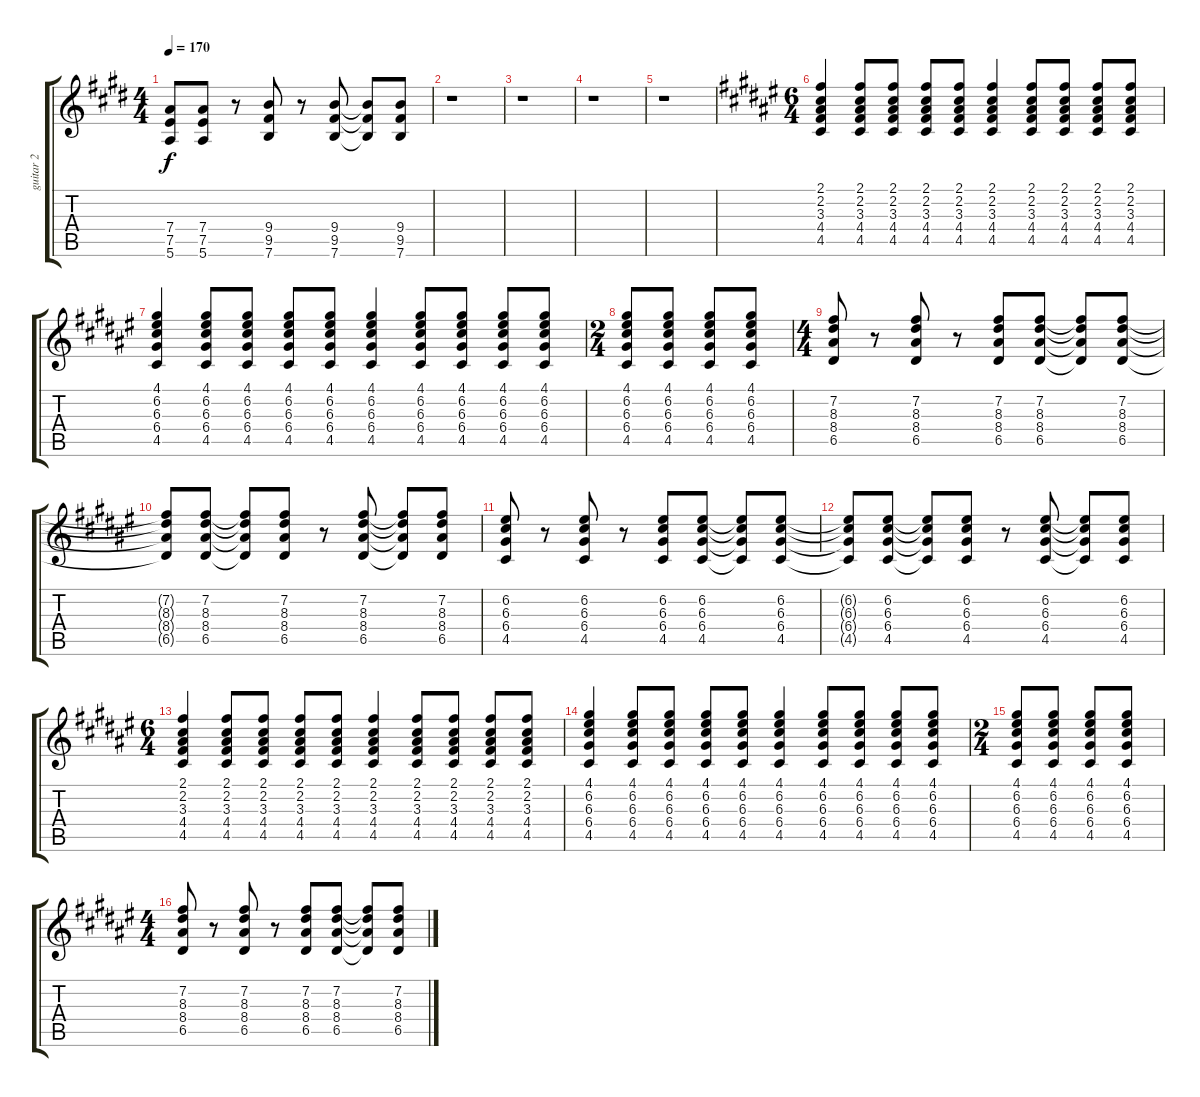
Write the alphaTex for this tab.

\track ("guitar 2" "guitar 2") {instrument overdrivenguitar}
\staff {score tabs}
\tuning (E4 B3 G3 D3 A2 E2) {hide}
\ts (4 4)
\tempo 170
\clef g2
\ks e
(7.4{t} 7.5{t} 5.6{t}).8{dy f} (7.4 7.5 5.6).8 r.8 (9.4 9.5 7.6).8 r.8 (9.4 9.5 7.6).8 (9.4{t} 9.5{t} 7.6{t}).8 (9.4 9.5 7.6).8 |
r.1 |
r.1 |
r.1 |
r.1 |
\ts (6 4)
\ks f#
(2.1 2.2 3.3 4.4 4.5).4 (2.1 2.2 3.3 4.4 4.5).8 (2.1 2.2 3.3 4.4 4.5).8 (2.1 2.2 3.3 4.4 4.5).8 (2.1 2.2 3.3 4.4 4.5).8 (2.1 2.2 3.3 4.4 4.5).4 (2.1 2.2 3.3 4.4 4.5).8 (2.1 2.2 3.3 4.4 4.5).8 (2.1 2.2 3.3 4.4 4.5).8 (2.1 2.2 3.3 4.4 4.5).8 |
(4.1 6.2 6.3 6.4 4.5).4 (4.1 6.2 6.3 6.4 4.5).8 (4.1 6.2 6.3 6.4 4.5).8 (4.1 6.2 6.3 6.4 4.5).8 (4.1 6.2 6.3 6.4 4.5).8 (4.1 6.2 6.3 6.4 4.5).4 (4.1 6.2 6.3 6.4 4.5).8 (4.1 6.2 6.3 6.4 4.5).8 (4.1 6.2 6.3 6.4 4.5).8 (4.1 6.2 6.3 6.4 4.5).8 |
\ts (2 4)
(4.1 6.2 6.3 6.4 4.5).8 (4.1 6.2 6.3 6.4 4.5).8 (4.1 6.2 6.3 6.4 4.5).8 (4.1 6.2 6.3 6.4 4.5).8 |
\ts (4 4)
(7.2 8.3 8.4 6.5).8 r.8 (7.2 8.3 8.4 6.5).8 r.8 (7.2 8.3 8.4 6.5).8 (7.2 8.3 8.4 6.5).8 (7.2{t} 8.3{t} 8.4{t} 6.5{t}).8 (7.2 8.3 8.4 6.5).8 |
(7.2{t} 8.3{t} 8.4{t} 6.5{t}).8 (7.2 8.3 8.4 6.5).8 (7.2{t} 8.3{t} 8.4{t} 6.5{t}).8 (7.2 8.3 8.4 6.5).8 r.8 (7.2 8.3 8.4 6.5).8 (7.2{t} 8.3{t} 8.4{t} 6.5{t}).8 (7.2 8.3 8.4 6.5).8 |
(6.2 6.3 6.4 4.5).8 r.8 (6.2 6.3 6.4 4.5).8 r.8 (6.2 6.3 6.4 4.5).8 (6.2 6.3 6.4 4.5).8 (6.2{t} 6.3{t} 6.4{t} 4.5{t}).8 (6.2 6.3 6.4 4.5).8 |
(6.2{t} 6.3{t} 6.4{t} 4.5{t}).8 (6.2 6.3 6.4 4.5).8 (6.2{t} 6.3{t} 6.4{t} 4.5{t}).8 (6.2 6.3 6.4 4.5).8 r.8 (6.2 6.3 6.4 4.5).8 (6.2{t} 6.3{t} 6.4{t} 4.5{t}).8 (6.2 6.3 6.4 4.5).8 |
\ts (6 4)
(2.1 2.2 3.3 4.4 4.5).4 (2.1 2.2 3.3 4.4 4.5).8 (2.1 2.2 3.3 4.4 4.5).8 (2.1 2.2 3.3 4.4 4.5).8 (2.1 2.2 3.3 4.4 4.5).8 (2.1 2.2 3.3 4.4 4.5).4 (2.1 2.2 3.3 4.4 4.5).8 (2.1 2.2 3.3 4.4 4.5).8 (2.1 2.2 3.3 4.4 4.5).8 (2.1 2.2 3.3 4.4 4.5).8 |
(4.1 6.2 6.3 6.4 4.5).4 (4.1 6.2 6.3 6.4 4.5).8 (4.1 6.2 6.3 6.4 4.5).8 (4.1 6.2 6.3 6.4 4.5).8 (4.1 6.2 6.3 6.4 4.5).8 (4.1 6.2 6.3 6.4 4.5).4 (4.1 6.2 6.3 6.4 4.5).8 (4.1 6.2 6.3 6.4 4.5).8 (4.1 6.2 6.3 6.4 4.5).8 (4.1 6.2 6.3 6.4 4.5).8 |
\ts (2 4)
(4.1 6.2 6.3 6.4 4.5).8 (4.1 6.2 6.3 6.4 4.5).8 (4.1 6.2 6.3 6.4 4.5).8 (4.1 6.2 6.3 6.4 4.5).8 |
\ts (4 4)
(7.2 8.3 8.4 6.5).8 r.8 (7.2 8.3 8.4 6.5).8 r.8 (7.2 8.3 8.4 6.5).8 (7.2 8.3 8.4 6.5).8 (7.2{t} 8.3{t} 8.4{t} 6.5{t}).8 (7.2 8.3 8.4 6.5).8
